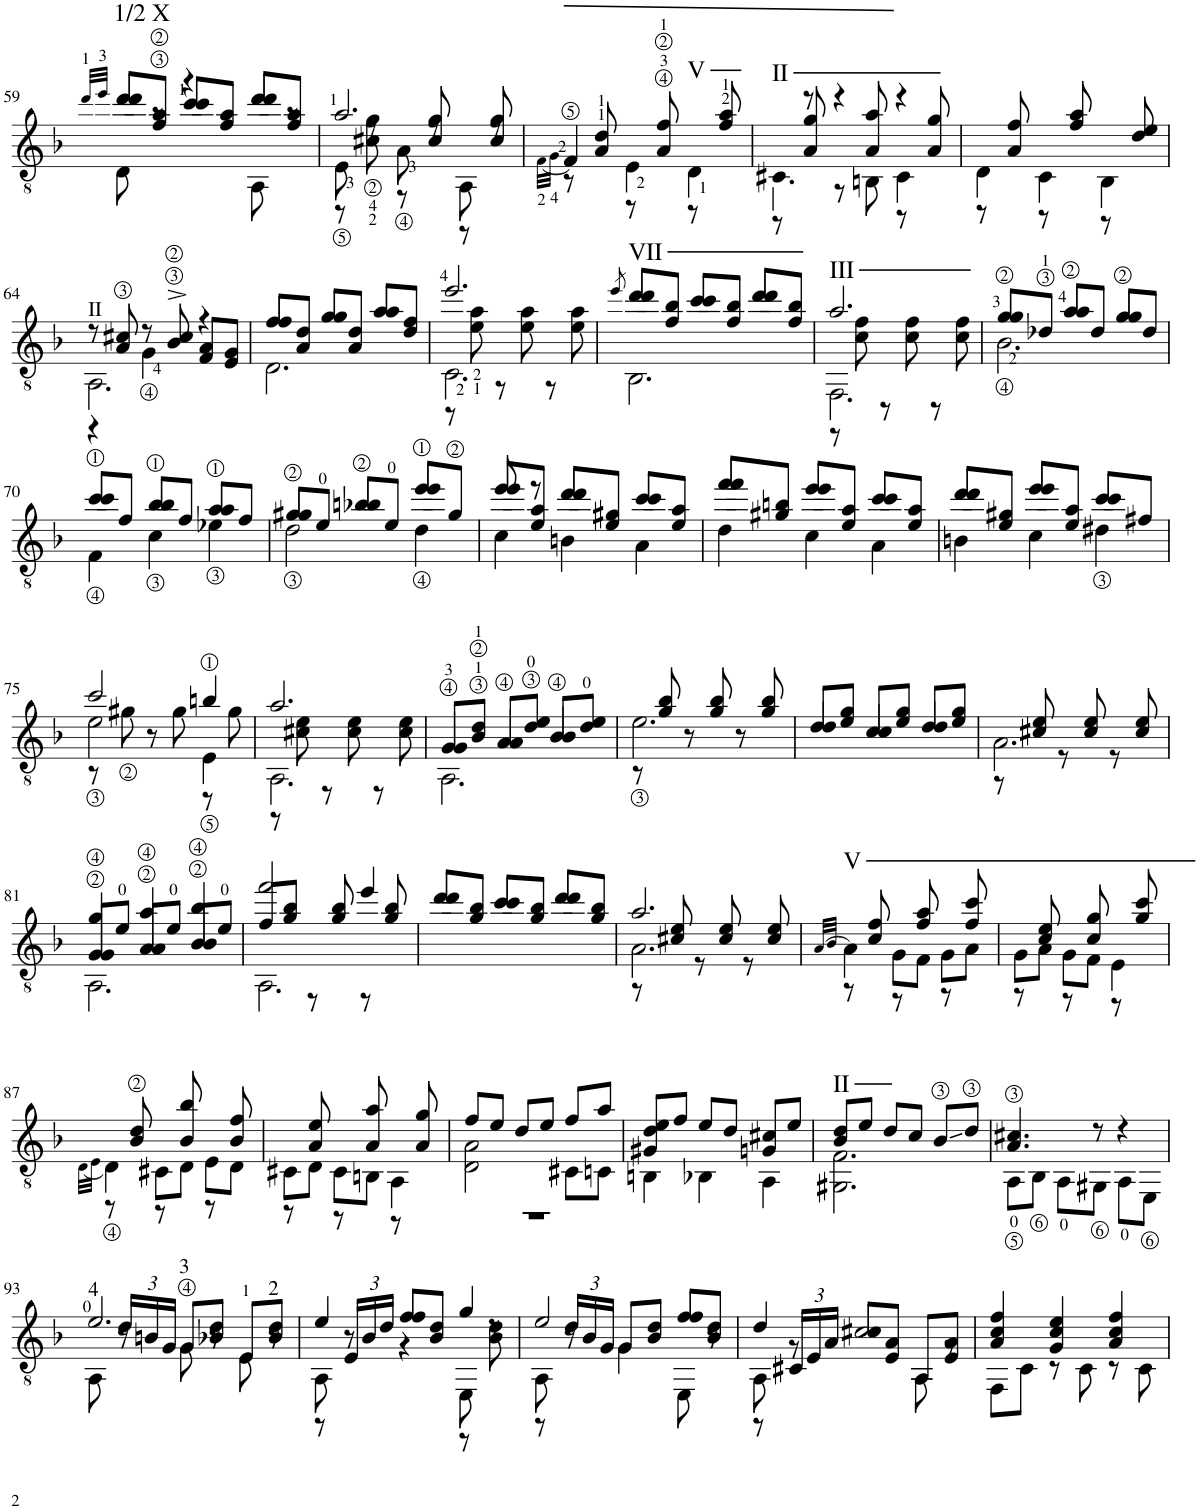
**kern
*part1
*staff1
*I"Guitar
!!LO:PB:g=z
*clefGv2
*k[b-]
*M3/4
=59
*^
*	*^
.	.	32qdd/LLL
.	.	32qee/JJJ
!LO:TX:a:t=<font size="12"/>1/2 X	!	!
4dd/	8D\	8dd/L
.	8r	8f/ 8a/J
4cc/	4r	8cc/L
.	.	8f/ 8a/J
4dd/	8AA\	8dd/L
.	8r	8f/ 8a/J
=60	=60	=60
2.a/	8E\	8r
.	8r	8c#X\ 8g\
.	8A\	8r
.	8r	8c#/ 8g/
.	8AA\	8r
.	8r	8c#/ 8g/
=61	=61	=61
.	[32qF\LLL	.
.	32qG\JJJ	.
2.ryy	4F/]	8r
.	.	8A/ 8d/
.	4E\	8r
.	.	8A/ 8f/
!	!LO:TX:a:t=<font size="12"/>V	!
.	4D\	8r
.	.	8f/ 8a/
=62	=62	=62
!LO:TX:a:t=<font size="12"/>II	!	!
8ryy	4.C#X\	8r
8r	.	8A/ 8g/
4r	.	8r
.	8BBn\	8A/ 8a/
4r	4C#\	8r
.	.	8A/ 8g/
=63	=63	=63
2.ryy	4D\	8r
.	.	8A/ 8f/
.	4C\	8r
.	.	8f/ 8a/
.	4BB-\	8r
.	.	8d/ 8e/
!!LO:LB:g=z	!!	!!
=64	=64	=64
!LO:TX:a:t=II	!	!
8r	2.AA\	4r
8A/ 8c#X/	.	.
8r	.	4G\
8B-/^ 8c#/^	.	.
4r	.	8F/ 8A/L
.	.	8E/ 8G/J
=65	=65	=65
4f/	2.D\	8f/L
.	.	8A/ 8d/J
4g/	.	8g/L
.	.	8A/ 8d/J
4a/	.	8a/L
.	.	8d/ 8f/J
=66	=66	=66
2.ee/	2.C\	8r
.	.	8e\ 8a\
.	.	8r
.	.	8e\ 8a\
.	.	8r
.	.	8e\ 8a\
=67	=67	=67
8qee/	.	.
!LO:TX:a:t=<font size="12"/>VII	!	!
4dd/	2.BB-\	8dd/L
.	.	8f/ 8b-/J
4cc/	.	8cc/L
.	.	8f/ 8b-/J
4dd/	.	8dd/L
.	.	8f/ 8b-/J
=68	=68	=68
!LO:TX:a:t=<font size="12"/>III	!	!
2.a/	2.FF\	8r
.	.	8c\ 8f\
.	.	8r
.	.	8c\ 8f\
.	.	8r
.	.	8c\ 8f\
=69	=69	=69
4g/	2.B-\	8g/L
.	.	8d-X/J
4a/	.	8a/L
.	.	8d-/J
4g/	.	8g/L
.	.	8d-/J
!!LO:LB:g=z	!!	!!
=70	=70	=70
4cc/	4F\	8cc/L
.	.	8f/J
4b-/	4c\	8b-/L
.	.	8f/J
4a/	4e-X\	8a/L
.	.	8f/J
=71	=71	=71
4g#X/	2d\	8g#/L
.	.	8e/J
4bn/	.	8b-X/L
.	.	8e/J
4ee/	4d\	8ee/L
.	.	8g#/J
=72	=72	=72
8ee/	4c\	8ee/L
8r	.	8e/ 8a/J
4dd/	4Bn\	8dd/L
.	.	8e/ 8g#X/J
4cc/	4A\	8cc/L
.	.	8e/ 8a/J
=73	=73	=73
4ff/	4d\	8ff/L
.	.	8g#X/ 8bn/J
4ee/	4c\	8ee/L
.	.	8e/ 8a/J
4cc/	4A\	8cc/L
.	.	8e/ 8a/J
=74	=74	=74
4dd/	4Bn\	8dd/L
.	.	8e/ 8g#X/J
4ee/	4c\	8ee/L
.	.	8e/ 8a/J
4cc/	4d#X\	8cc/L
.	.	8f#X/J
!!LO:LB:g=z	!!	!!
=75	=75	=75
2cc/	2e\	8r
.	.	8g#X\
.	.	8r
.	.	8g#\
4bn/	4E\	8r
.	.	8g#\
=76	=76	=76
2.a/	2.AA\	8r
.	.	8c#X\ 8e\
.	.	8r
.	.	8c#\ 8e\
.	.	8r
.	.	8c#\ 8e\
=77	=77	=77
4G/	2.AA\	8G/L
.	.	8B-/ 8d/J
4A/	.	8A/L
.	.	8d/ 8e/J
4B-/	.	8B-/L
.	.	8d/ 8e/J
*	*v	*v
=78	=78
2.e\	8r
.	8g/ 8b-/
.	8r
.	8g/ 8b-/
.	8r
.	8g/ 8b-/
=79	=79
4d/	8d/L
.	8e/ 8g/J
4c/	8c/L
.	8e/ 8g/J
4d/	8d/L
.	8e/ 8g/J
=80	=80
2.A\	8r
.	8c#X/ 8e/
.	8r
.	8c#/ 8e/
.	8r
.	8c#/ 8e/
!!LO:LB:g=z	!!
=81	=81
*	*^
4G/ 4g/	2.AA\	8G/L
.	.	8e/J
4A/ 4a/	.	8A/L
.	.	8e/J
4B-/ 4b-/	.	8B-/L
.	.	8e/J
=82	=82	=82
2ff/	2.AA\	8f/L
.	.	8g/ 8b-/J
.	.	8r
.	.	8g/ 8b-/
4ee/	.	8r
.	.	8g/ 8b-/
=83	=83	=83
4dd/	2.ryy	8dd/L
.	.	8g/ 8b-/J
4cc/	.	8cc/L
.	.	8g/ 8b-/J
4dd/	.	8dd/L
.	.	8g/ 8b-/J
=84	=84	=84
2.a/	2.A\	8r
.	.	8c#X/ 8e/
.	.	8r
.	.	8c#/ 8e/
.	.	8r
.	.	8c#/ 8e/
=85	=85	=85
.	[32qA/LLL	.
.	32qB-/JJJ	.
!LO:TX:a:t=<font size="12"/>V	!	!
2.ryy	4A\]	8r
.	.	8c/ 8f/
.	8G\L	8r
.	8F\J	8f/ 8a/
.	8G\L	8r
.	8A\J	8f/ 8cc/
=86	=86	=86
2.ryy	8G\L	8r
.	8A\J	8c/ 8e/
.	8G\L	8r
.	8F\J	8c/ 8g/
.	4E\	8r
.	.	8g/ 8cc/
!!LO:LB:g=z	!!	!!
=87	=87	=87
.	[32qD\LLL	.
.	32qE\JJJ	.
2.ryy	4D\]	8r
.	.	8B-/ 8d/
.	8C#X\L	8r
.	8D\J	8B-/ 8b-/
.	8E\L	8r
.	8D\J	8B-/ 8f/
=88	=88	=88
2.ryy	8C#X\L	8r
.	8D\J	8A/ 8e/
.	8C#\L	8r
.	8BBn\J	8A/ 8a/
.	4AA\	8r
.	.	8A/ 8g/
=89	=89	=89
8f/L	2D\ 2A\	2.r
8e/J	.	.
8d/L	.	.
8e/J	.	.
8f/L	8C#X\L	.
8a/J	8Cn\J	.
*	*v	*v
=90	=90
8G#X/ 8d/ 8e/L	4BBn\
8f/J	.
8e/L	4BB-X\
8d/J	.
8Gn/ 8c#X/L	4AA\
8e/J	.
=91	=91
!LO:TX:a:t=<font size="12"/>II	!
8B-/ 8d/L	2.GG#X\ 2.F\
8e/J	.
8d/L	.
8c/J	.
8B-/L	.
8d/J	.
=92	=92
4.A/ 4.c#X/	8AA\L
.	8BB-\J
.	8AA\L
8r	8GG#X\J
4r	8AA\L
.	8EE\J
!!LO:LB:g=z	!!
=93	=93
*	*^
!LO:TX:a:t=4	!	!
2.e/	8AA\	8ryy
*	*	*Xbrackettup
.	8r	24d/LL
.	.	24Bn/
.	.	24G/JJ
!	!LO:TX:a:t=3	!
.	8G\	8G/L
.	8r	8B-X/ 8d/J
.	8E\	8E/L
!	!LO:TX:a:t=2	!
.	8r	8B-/ 8d/J
=94	=94	=94
4e/	8AA\	8r
.	8r	24E/LL
.	.	24B-/
.	.	24d/JJ
4f/	4r	8f/L
.	.	8B-/ 8d/J
4g/	8EE\	8r
.	8r	8B-\ 8d\
=95	=95	=95
2e/	8AA\	8r
.	8r	24d/LL
.	.	24B-/
.	.	24G/JJ
.	4G\	8G/L
.	.	8B-/ 8d/J
4f/	8EE\	8f/L
.	8r	8B-/ 8d/J
=96	=96	=96
4d/	8AA\	8r
.	8r	24C#X/LL
.	.	24E/
.	.	24A/JJ
2c#X/	8ryy	8c#/L
.	8ryy	8E/ 8A/J
.	8AA\	8AA/L
.	8r	8E/ 8A/J
=97	=97	=97
4A/ 4c/ 4f/	8FF\L	2.ryy
.	8C\J	.
4G/ 4c/ 4e/	8r	.
.	8C\	.
4A/ 4c/ 4f/	8r	.
.	8C\	.
*v	*v	*v
=
*-
